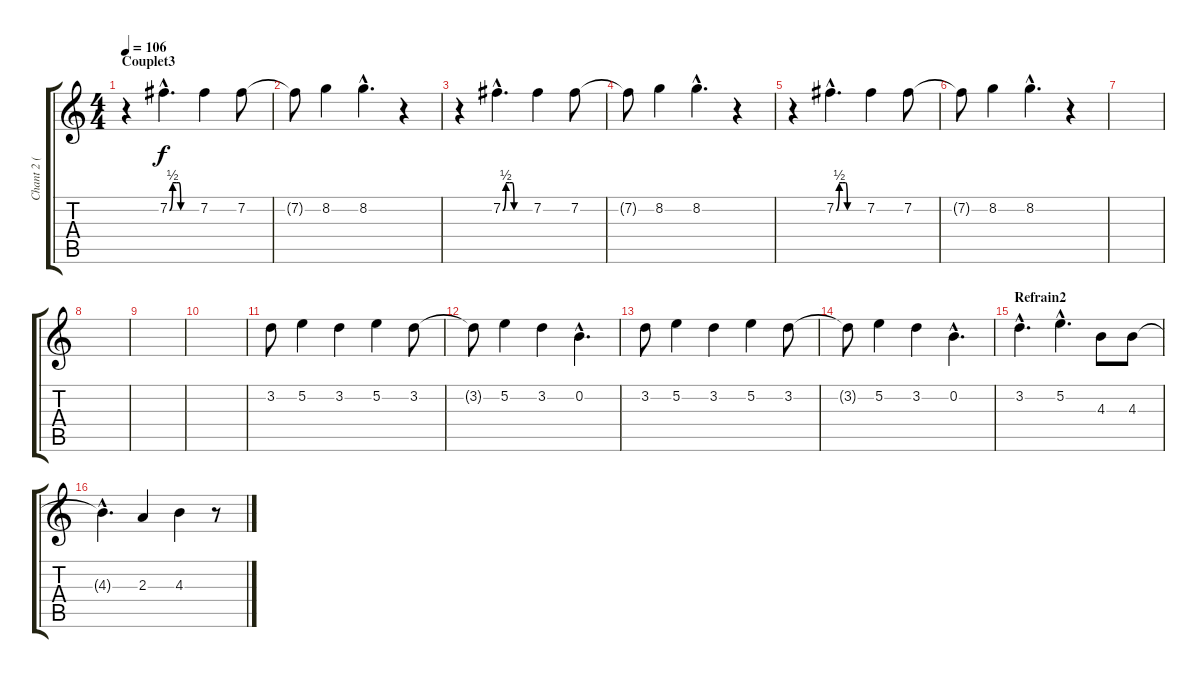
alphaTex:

\track ("Chant 2 ( Jhon)" "Chant 2 ( ") {instrument overdrivenguitar}
\staff {score tabs}
\tuning (E4 B3 G3 D3 A2 E2) {hide}
\ts (4 4)
\section ("" "Couplet3")
\tempo 106
\clef g2
\ks c
r.4{dy f} 7.2{be (custom 0 0 7 2 15 2 21 2 25 0 30 0 45 0 60 0) hac}.4{d} 7.2.4 7.2.8 |
7.2{t}.8 8.2.4 8.2{hac}.4{d} r.4 |
r.4 7.2{be (custom 0 0 7 2 15 2 21 2 25 0 30 0 45 0 60 0) hac}.4{d} 7.2.4 7.2.8 |
7.2{t}.8 8.2.4 8.2{hac}.4{d} r.4 |
r.4 7.2{be (custom 0 0 7 2 15 2 21 2 25 0 30 0 45 0 60 0) hac}.4{d} 7.2.4 7.2.8 |
7.2{t}.8 8.2.4 8.2{hac}.4{d} r.4 |
|
|
|
|
3.2.8 5.2.4 3.2.4 5.2.4 3.2.8 |
3.2{t}.8 5.2.4 3.2.4 0.2{hac}.4{d} |
3.2.8 5.2.4 3.2.4 5.2.4 3.2.8 |
3.2{t}.8 5.2.4 3.2.4 0.2{hac}.4{d} |
\section ("" "Refrain2")
3.2{hac}.4{d} 5.2{hac}.4{d} 4.3.8 4.3.8 |
4.3{hac t}.4{d} 2.3.4 4.3.4 r.8
